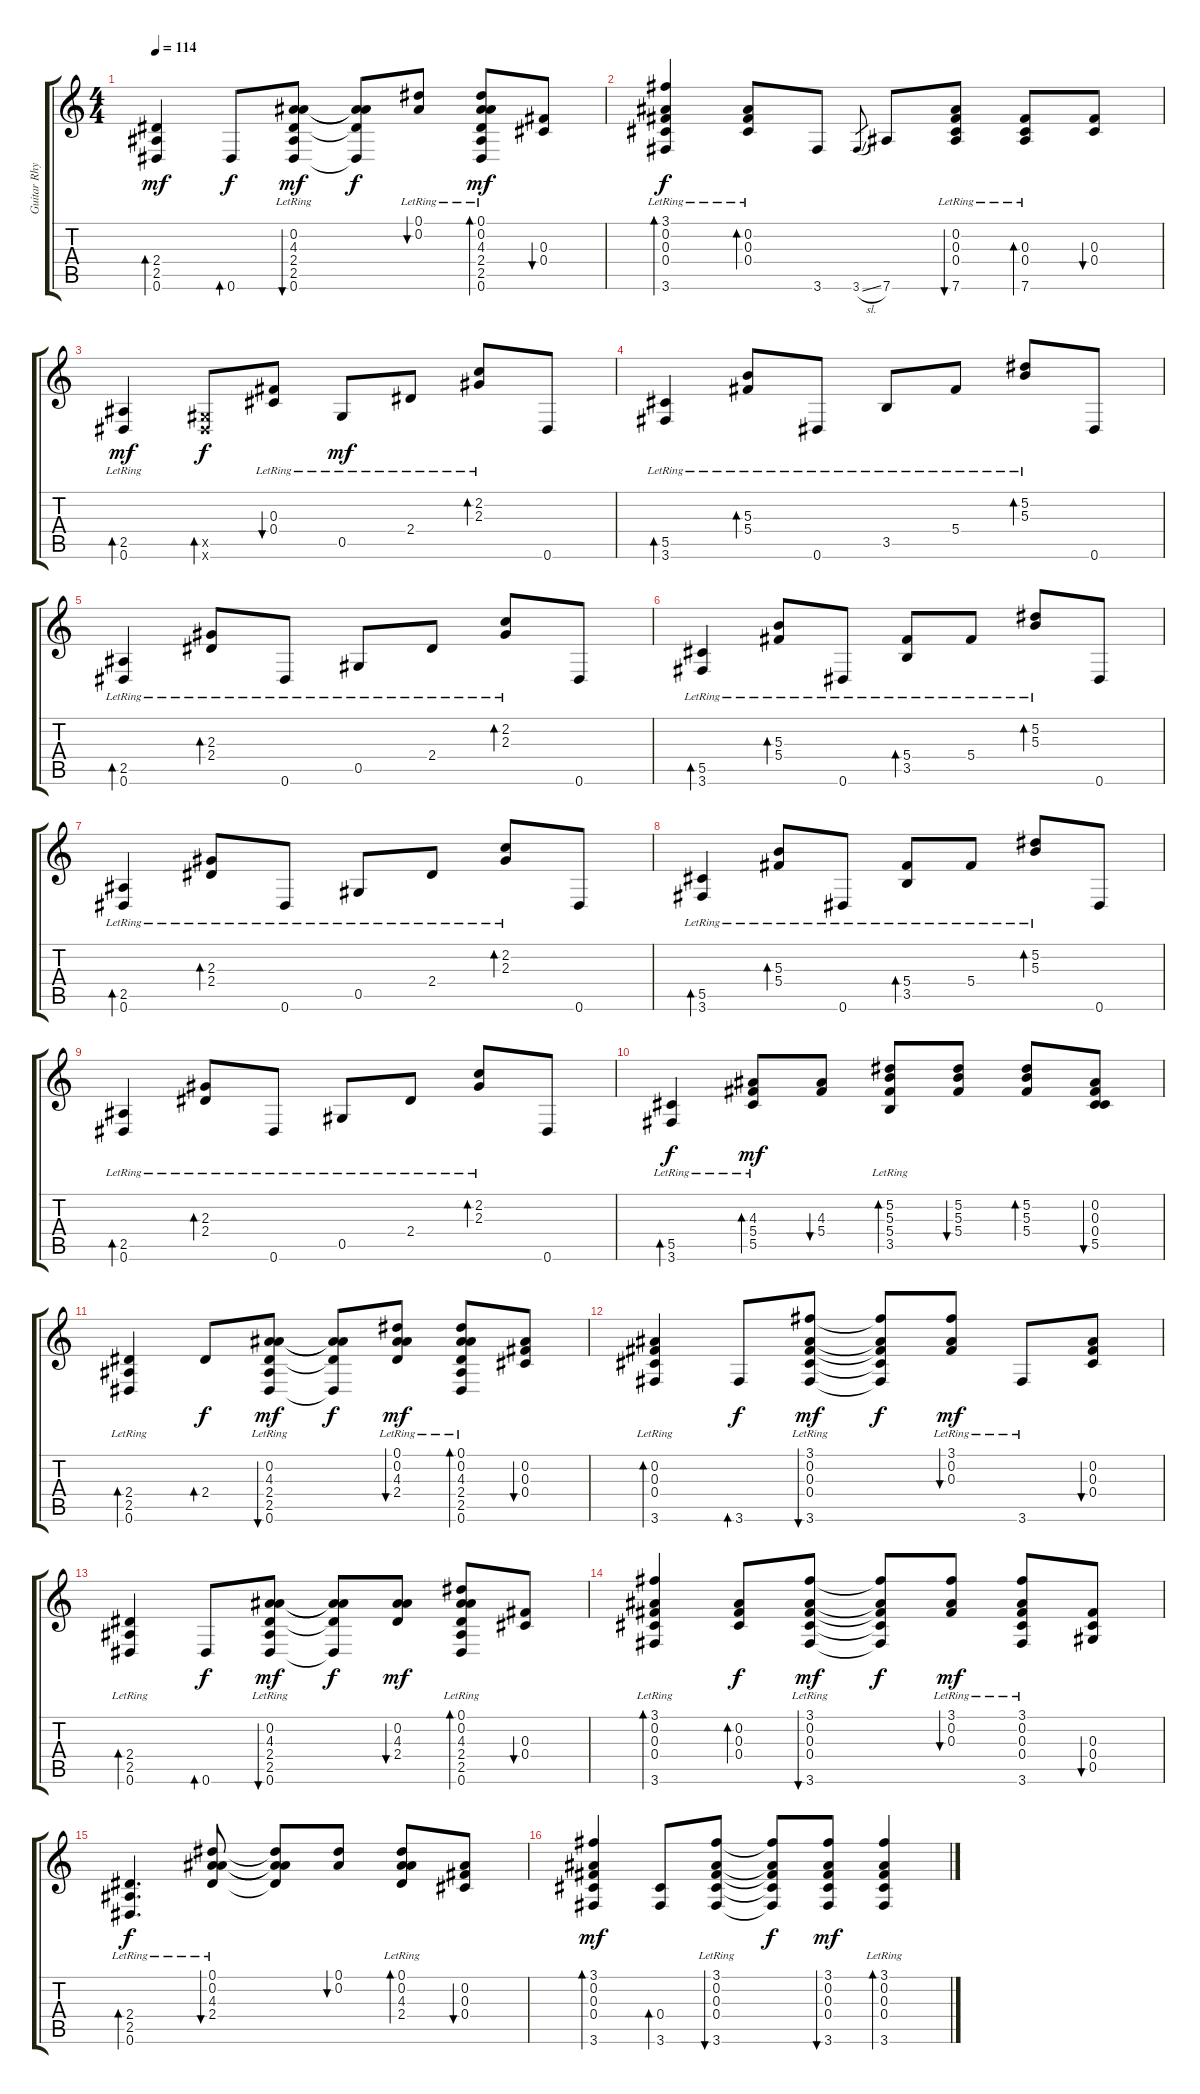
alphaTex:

\track ("Guitar Rhythm" "Guitar Rhy") {instrument acousticguitarsteel}
\staff {score tabs}
\tuning (Eb4 Bb3 Gb3 Db3 Ab2 Eb2) {hide}
\ts (4 4)
\tempo 114
\clef g2
\ks c
(2.4 2.5 0.6).4{bd 60 dy mf} 0.6.8{bd 60 dy f} (0.2{lr} 4.3{lr} 2.4{lr} 2.5{lr} 0.6{lr}).8{bu 60 dy mf} (0.2{t} 4.3{t} 2.4{t} 0.6{t}).8{dy f} (0.1{lr} 0.2).8{bu 60} (0.1{lr} 0.2{lr} 4.3 2.4 2.5{lr} 0.6{lr}).8{bd 60 dy mf} (0.3 0.4).8{bu 60} |
(3.1{lr} 0.2 0.3 0.4 3.6{lr}).4{bd 60 dy f} (0.2{lr} 0.3{lr} 0.4{lr}).8{bd 60} 3.6.8 3.6{sl}.8{gr} 7.6.8 (0.2{lr} 0.3 0.4 7.6).8{bu 60} (0.3 0.4 7.6{lr}).8{bd 60} (0.3 0.4).8{bu 60} |
(2.5{lr} 0.6{lr}).4{bd 60 dy mf} (0.5{x} 0.6{x}).8{bd 60 dy f} (0.3{lr} 0.4{lr}).8{bu 60} 0.5{lr}.8{dy mf} 2.4{lr}.8 (2.2{lr} 2.3{lr}).8{bd 60} 0.6.8 |
(5.5{lr} 3.6{lr}).4{bd 60} (5.3{lr} 5.4{lr}).8{bd 60} 0.6{lr}.8 3.5{lr}.8 5.4{lr}.8 (5.2{lr} 5.3{lr}).8{bd 60} 0.6.8 |
(2.5{lr} 0.6{lr}).4{bd 60} (2.3{lr} 2.4{lr}).8{bd 60} 0.6{lr}.8 0.5{lr}.8 2.4{lr}.8 (2.2{lr} 2.3{lr}).8{bd 60} 0.6.8 |
(5.5{lr} 3.6{lr}).4{bd 60} (5.3{lr} 5.4{lr}).8{bd 60} 0.6{lr}.8 (5.4 3.5{lr}).8{bd 60} 5.4{lr}.8 (5.2{lr} 5.3{lr}).8{bd 60} 0.6.8 |
(2.5{lr} 0.6{lr}).4{bd 60} (2.3{lr} 2.4{lr}).8{bd 60} 0.6{lr}.8 0.5{lr}.8 2.4{lr}.8 (2.2{lr} 2.3{lr}).8{bd 60} 0.6.8 |
(5.5{lr} 3.6{lr}).4{bd 60} (5.3{lr} 5.4{lr}).8{bd 60} 0.6{lr}.8 (5.4 3.5{lr}).8{bd 60} 5.4{lr}.8 (5.2{lr} 5.3{lr}).8{bd 60} 0.6.8 |
(2.5{lr} 0.6{lr}).4{bd 60} (2.3{lr} 2.4{lr}).8{bd 60} 0.6{lr}.8 0.5{lr}.8 2.4{lr}.8 (2.2{lr} 2.3{lr}).8{bd 60} 0.6.8 |
(5.5 3.6{lr}).4{bd 60 dy f} (4.3 5.4 5.5{lr}).8{bd 60 dy mf} (4.3 5.4).8{bu 60} (5.2 5.3 5.4 3.5{lr}).8{bd 60} (5.2 5.3 5.4).8{bu 60} (5.2 5.3 5.4).8{bd 60} (0.2 0.3 0.4 5.5).8{bu 60} |
(2.4 2.5{lr} 0.6{lr}).4{bd 60} 2.4.8{bd 60 dy f} (0.2 4.3{lr} 2.4{lr} 2.5{lr} 0.6{lr}).8{bu 60 dy mf} (0.2{t} 4.3{t} 2.4{t} 0.6{t}).8{dy f} (0.1{lr} 0.2 4.3 2.4).8{bu 60 dy mf} (0.1{lr} 0.2{lr} 4.3 2.4 2.5{lr} 0.6{lr}).8{bd 60} (0.2 0.3 0.4).8{bu 60} |
(0.2{lr} 0.3{lr} 0.4{lr} 3.6).4{bd 60} 3.6.8{bd 60 dy f} (3.1 0.2 0.3 0.4{lr} 3.6{lr}).8{bu 60 dy mf} (3.1{t} 0.2{t} 0.3{t} 0.4{t} 3.6{t}).8{dy f} (3.1{lr} 0.2{lr} 0.3{lr}).8{bu 60 dy mf} 3.6{lr}.8 (0.2 0.3 0.4).8{bu 60} |
(2.4{lr} 2.5{lr} 0.6{lr}).4{bd 60} 0.6.8{bd 60 dy f} (0.2 4.3{lr} 2.4{lr} 2.5{lr} 0.6{lr}).8{bu 60 dy mf} (0.2{t} 4.3{t} 2.4{t} 0.6{t}).8{dy f} (0.2 4.3 2.4).8{bu 60 dy mf} (0.1{lr} 0.2{lr} 4.3 2.4 2.5{lr} 0.6{lr}).8{bd 60} (0.3 0.4).8{bu 60} |
(3.1{lr} 0.2{lr} 0.3{lr} 0.4{lr} 3.6{lr}).4{bd 60} (0.2 0.3 0.4).8{bd 60 dy f} (3.1 0.2 0.3 0.4{lr} 3.6{lr}).8{bu 60 dy mf} (3.1{t} 0.2{t} 0.3{t} 0.4{t} 3.6{t}).8{dy f} (3.1{lr} 0.2{lr} 0.3{lr}).8{bu 60 dy mf} (3.1{lr} 0.2 0.3 0.4 3.6{lr}).8 (0.3 0.4 0.5).8{bu 60} |
(2.4 2.5{lr} 0.6{lr}).4{d bd 60 dy f} (0.1 0.2 4.3{lr} 2.4{lr}).8{bu 60} (0.1{t} 0.2{t} 4.3{t} 2.4{t}).8 (0.1 0.2).8{bu 60} (0.1{lr} 0.2 4.3 2.4).8{bd 60} (0.2 0.3 0.4).8{bu 60} |
(3.1 0.2 0.3 0.4 3.6).4{bd 60 dy mf} (0.4 3.6).8{bd 60} (3.1 0.2 0.3 0.4{lr} 3.6{lr}).8{bu 60} (3.1{t} 0.2{t} 0.3{t} 0.4{t} 3.6{t}).8{dy f} (3.1 0.2 0.3 0.4 3.6).8{bu 60 dy mf} (3.1 0.2 0.3 0.4 3.6{lr}).4{bd 60}
